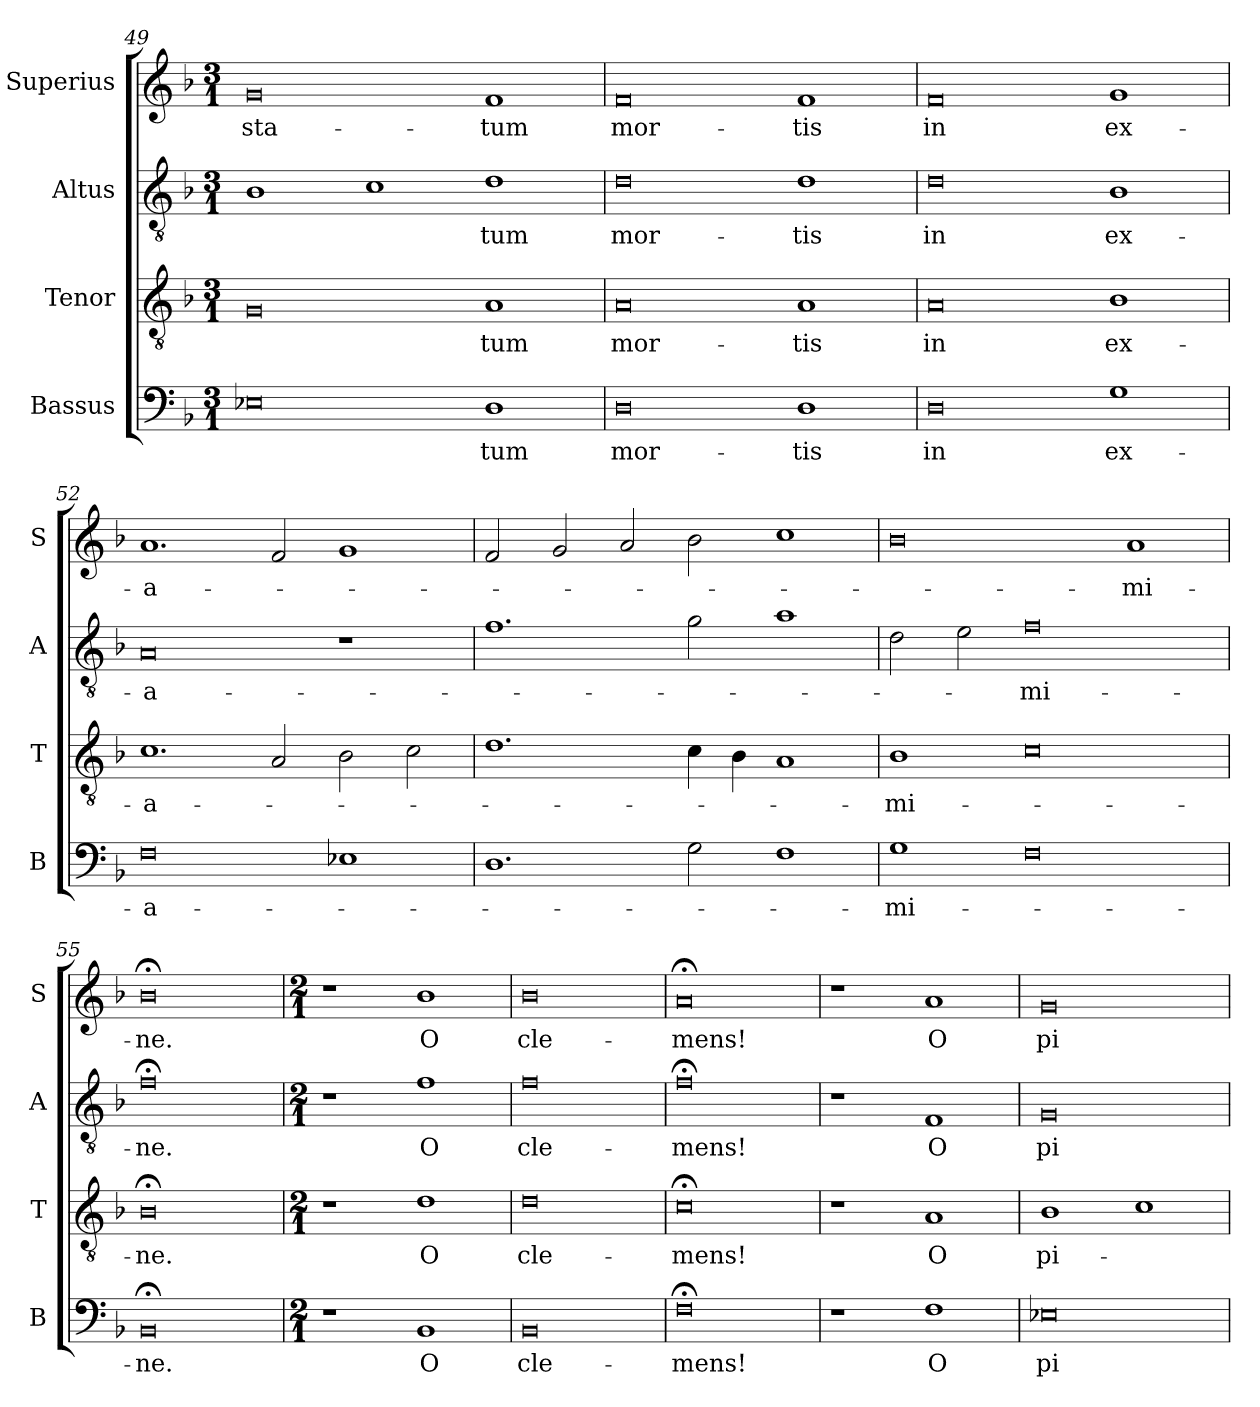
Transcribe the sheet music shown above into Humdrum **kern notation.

**kern	**text	**kern	**text	**kern	**text	**kern	**text
*part4	*part4	*part3	*part3	*part2	*part2	*part1	*part1
*staff4	*staff4	*staff3	*staff3	*staff2	*staff2	*staff1	*staff1
*I"Bassus	*	*I"Tenor	*	*I"Altus	*	*I"Superius	*
*I'B	*	*I'T	*	*I'A	*	*I'S	*
*clefF4	*	*clefGv2	*	*clefGv2	*	*clefG2	*
*k[b-]	*	*k[b-]	*	*k[b-]	*	*k[b-]	*
*M3/1	*	*M3/1	*	*M3/1	*	*M3/1	*
=49	=49	=49	=49	=49	=49	=49	=49
0E-X	.	0G	.	1B-	.	0g	-sta-
.	.	.	.	1c	.	.	.
1D	-tum	1A	-tum	1d	-tum	1f	-tum
=50	=50	=50	=50	=50	=50	=50	=50
0D	mor-	0A	mor-	0d	mor-	0f	mor-
1D	-tis	1A	-tis	1d	-tis	1f	-tis
=51	=51	=51	=51	=51	=51	=51	=51
0D	in	0A	in	0d	in	0f	in
1G	ex-	1B-	ex-	1B-	ex-	1g	ex-
=52	=52	=52	=52	=52	=52	=52	=52
0F	-a-	1.c	-a-	0A	-a-	1.a	-a-
.	.	2A	.	.	.	2f	.
1E-X	.	2B-	.	1r	.	1g	.
.	.	2c	.	.	.	.	.
=53	=53	=53	=53	=53	=53	=53	=53
1.D	.	1.d	.	1.f	.	2f	.
.	.	.	.	.	.	2g	.
.	.	.	.	.	.	2a	.
2G	.	4c	.	2g	.	2b-	.
.	.	4B-	.	.	.	.	.
1F	.	1A	.	1a	.	1cc	.
=54	=54	=54	=54	=54	=54	=54	=54
1G	-mi-	1B-	-mi-	2d	.	0b-	.
.	.	.	.	2e	.	.	.
0F	.	0c	.	0f	-mi-	.	.
.	.	.	.	.	.	1a	-mi-
=55	=55	=55	=55	=55	=55	=55	=55
0BB-;<	-ne.	0B-;<	-ne.	0f;<	-ne.	0b-;<	-ne.
=56	=56	=56	=56	=56	=56	=56	=56
*M2/1	*	*M2/1	*	*M2/1	*	*M2/1	*
1r	.	1r	.	1r	.	1r	.
1BB-	O	1d	O	1f	O	1b-	O
=57	=57	=57	=57	=57	=57	=57	=57
0BB-	cle-	0d	cle-	0f	cle-	0b-	cle-
=58	=58	=58	=58	=58	=58	=58	=58
0F;<	-mens!	0c;<	-mens!	0f;<	-mens!	0a;<	-mens!
=59	=59	=59	=59	=59	=59	=59	=59
1r	.	1r	.	1r	.	1r	.
1F	O	1A	O	1F	O	1a	O
=60	=60	=60	=60	=60	=60	=60	=60
0E-X	pi-	1B-	pi-	0G	pi-	0g	pi-
.	.	1c	.	.	.	.	.
=	=	=	=	=	=	=	=
*-	*-	*-	*-	*-	*-	*-	*-
